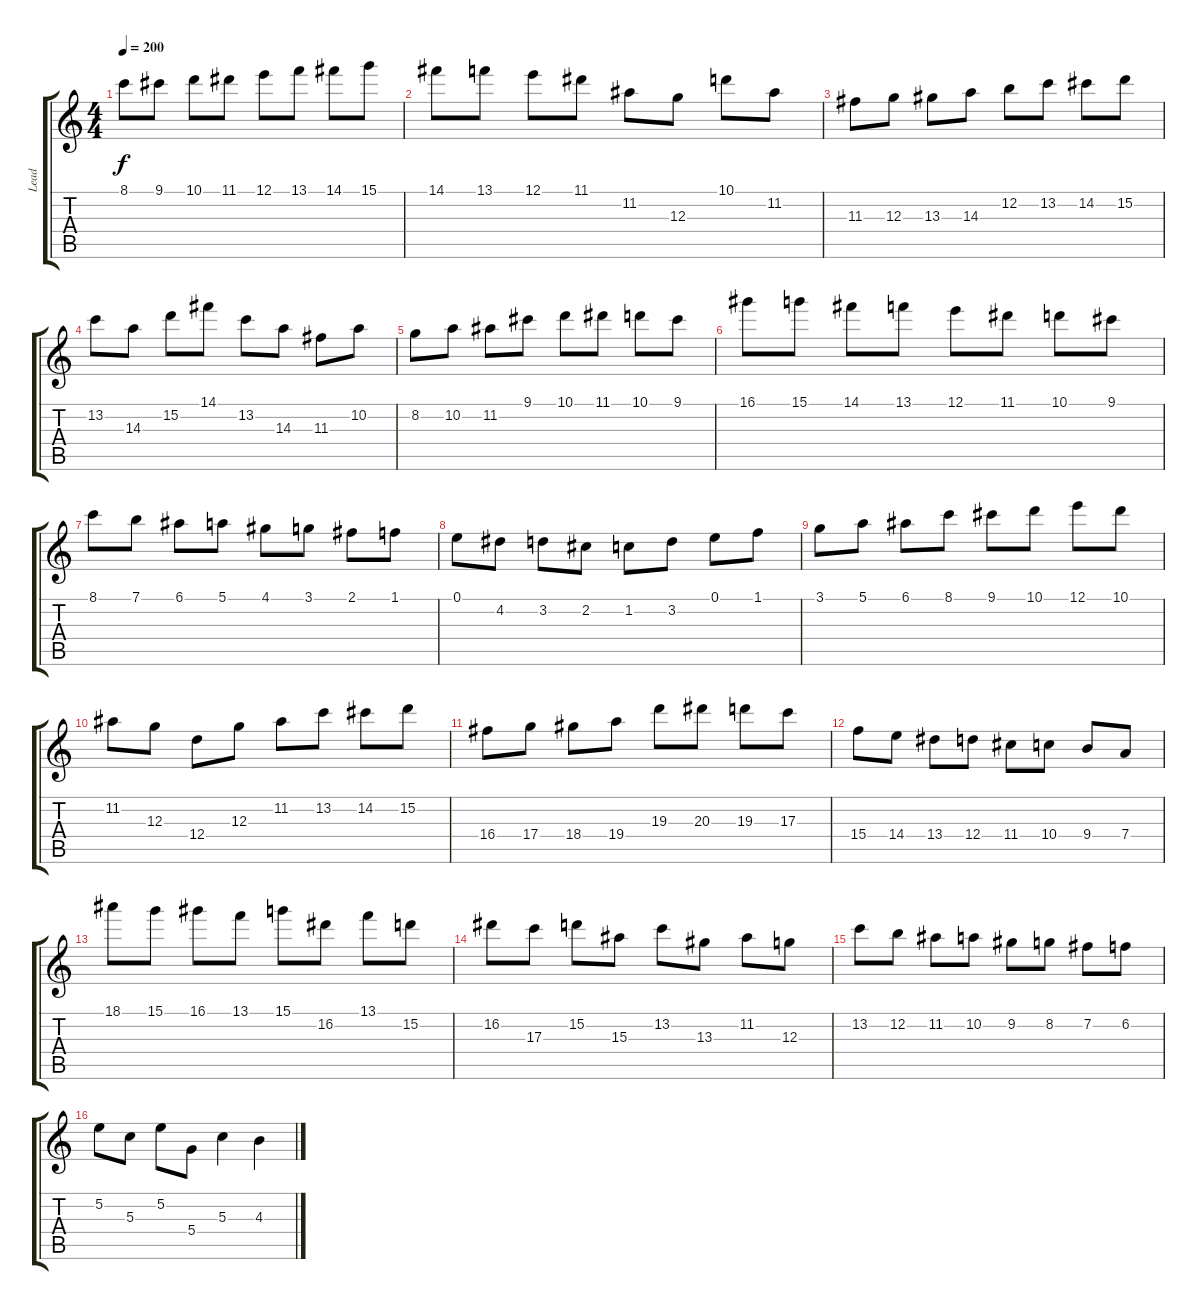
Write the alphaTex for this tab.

\track ("Lead" "Lead") {instrument distortionguitar}
\staff {score tabs}
\tuning (E4 B3 G3 D3 A2 E2) {hide}
\ts (4 4)
\tempo 200
\clef g2
\ks c
8.1.8{dy f} 9.1.8 10.1.8 11.1.8 12.1.8 13.1.8 14.1.8 15.1.8 |
14.1.8 13.1.8 12.1.8 11.1.8 11.2.8 12.3.8 10.1.8 11.2.8 |
11.3.8 12.3.8 13.3.8 14.3.8 12.2.8 13.2.8 14.2.8 15.2.8 |
13.2.8 14.3.8 15.2.8 14.1.8 13.2.8 14.3.8 11.3.8 10.2.8 |
8.2.8 10.2.8 11.2.8 9.1.8 10.1.8 11.1.8 10.1.8 9.1.8 |
16.1.8 15.1.8 14.1.8 13.1.8 12.1.8 11.1.8 10.1.8 9.1.8 |
8.1.8 7.1.8 6.1.8 5.1.8 4.1.8 3.1.8 2.1.8 1.1.8 |
0.1.8 4.2.8 3.2.8 2.2.8 1.2.8 3.2.8 0.1.8 1.1.8 |
3.1.8 5.1.8 6.1.8 8.1.8 9.1.8 10.1.8 12.1.8 10.1.8 |
11.2.8 12.3.8 12.4.8 12.3.8 11.2.8 13.2.8 14.2.8 15.2.8 |
16.4.8 17.4.8 18.4.8 19.4.8 19.3.8 20.3.8 19.3.8 17.3.8 |
15.4.8 14.4.8 13.4.8 12.4.8 11.4.8 10.4.8 9.4.8 7.4.8 |
18.1.8 15.1.8 16.1.8 13.1.8 15.1.8 16.2.8 13.1.8 15.2.8 |
16.2.8 17.3.8 15.2.8 15.3.8 13.2.8 13.3.8 11.2.8 12.3.8 |
13.2.8 12.2.8 11.2.8 10.2.8 9.2.8 8.2.8 7.2.8 6.2.8 |
5.2.8 5.3.8 5.2.8 5.4.8 5.3.4 4.3.4
